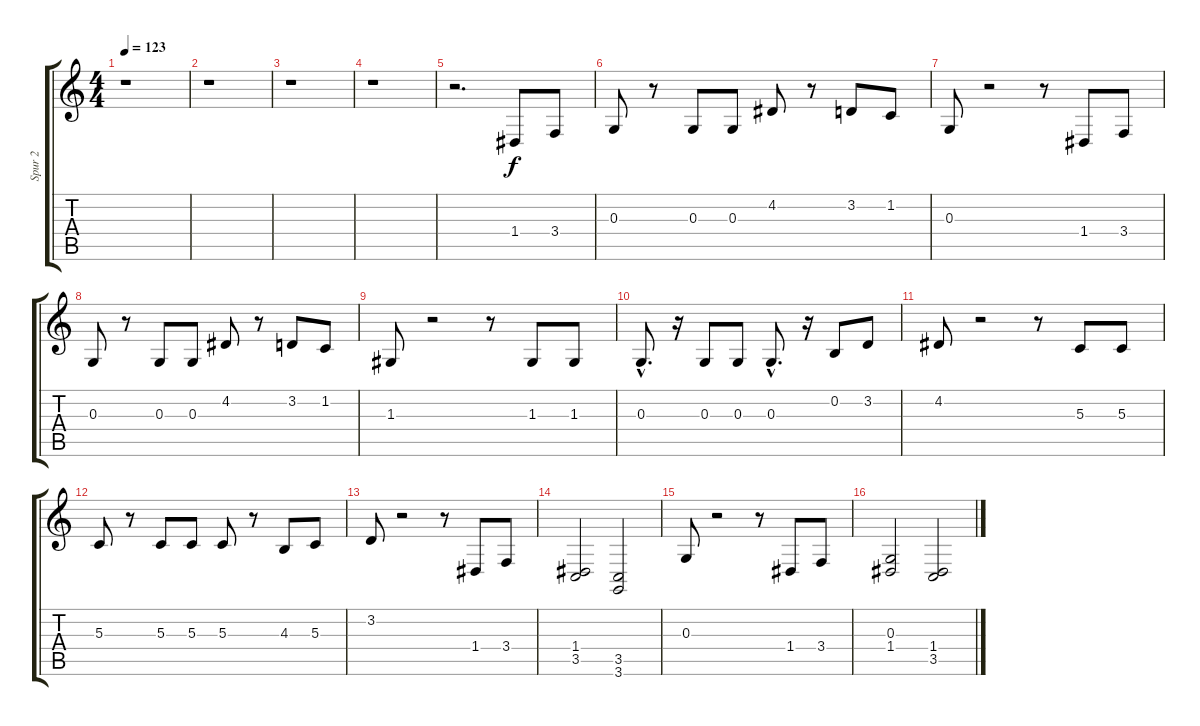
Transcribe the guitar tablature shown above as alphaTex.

\track ("Spur 2" "Spur 2") {instrument choiraahs}
\staff {score tabs}
\tuning (E4 B3 G3 D3 A2 E2) {hide}
\ts (4 4)
\tempo 123
\clef g2
\ks c
r.1{dy f} |
r.1 |
r.1 |
r.1 |
r.2{d} 1.4.8 3.4.8 |
0.3.8 r.8 0.3.8 0.3.8 4.2.8 r.8 3.2.8 1.2.8 |
0.3.8 r.2 r.8 1.4.8 3.4.8 |
0.3.8 r.8 0.3.8 0.3.8 4.2.8 r.8 3.2.8 1.2.8 |
1.3.8 r.2 r.8 1.3.8 1.3.8 |
0.3{hac}.8{d} r.16 0.3.8 0.3.8 0.3{hac}.8{d} r.16 0.2.8 3.2.8 |
4.2.8 r.2 r.8 5.3.8 5.3.8 |
5.3.8 r.8 5.3.8 5.3.8 5.3.8 r.8 4.3.8 5.3.8 |
3.2.8 r.2 r.8 1.4.8 3.4.8 |
(1.4 3.5).2 (3.5 3.6).2 |
0.3.8 r.2 r.8 1.4.8 3.4.8 |
(0.3 1.4).2 (1.4 3.5).2
